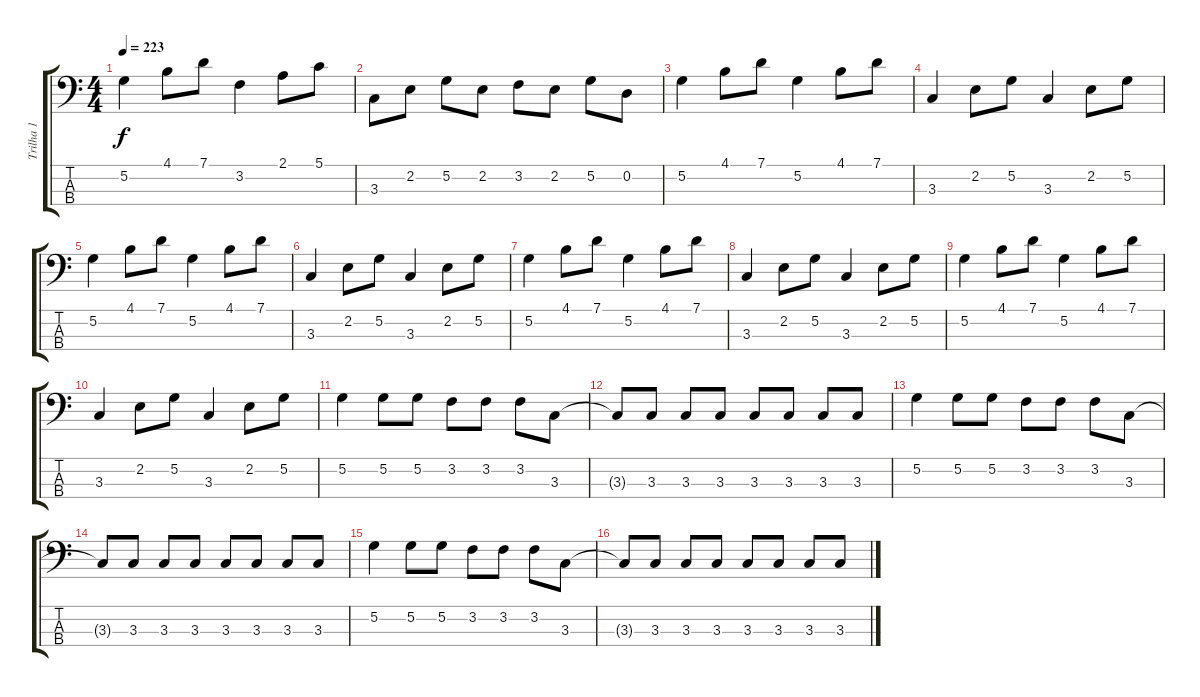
\track ("Trilha 1" "Trilha 1") {instrument electricbasspick}
\staff {score tabs}
\tuning (G2 D2 A1 E1) {hide}
\ts (4 4)
\tempo 223
\clef f4
\ks c
5.2.4{dy f} 4.1.8 7.1.8 3.2.4 2.1.8 5.1.8 |
3.3.8 2.2.8 5.2.8 2.2.8 3.2.8 2.2.8 5.2.8 0.2.8 |
5.2.4 4.1.8 7.1.8 5.2.4 4.1.8 7.1.8 |
3.3.4 2.2.8 5.2.8 3.3.4 2.2.8 5.2.8 |
5.2.4 4.1.8 7.1.8 5.2.4 4.1.8 7.1.8 |
3.3.4 2.2.8 5.2.8 3.3.4 2.2.8 5.2.8 |
5.2.4 4.1.8 7.1.8 5.2.4 4.1.8 7.1.8 |
3.3.4 2.2.8 5.2.8 3.3.4 2.2.8 5.2.8 |
5.2.4 4.1.8 7.1.8 5.2.4 4.1.8 7.1.8 |
3.3.4 2.2.8 5.2.8 3.3.4 2.2.8 5.2.8 |
5.2.4 5.2.8 5.2.8 3.2.8 3.2.8 3.2.8 3.3.8 |
3.3{t}.8 3.3.8 3.3.8 3.3.8 3.3.8 3.3.8 3.3.8 3.3.8 |
5.2.4 5.2.8 5.2.8 3.2.8 3.2.8 3.2.8 3.3.8 |
3.3{t}.8 3.3.8 3.3.8 3.3.8 3.3.8 3.3.8 3.3.8 3.3.8 |
5.2.4 5.2.8 5.2.8 3.2.8 3.2.8 3.2.8 3.3.8 |
3.3{t}.8 3.3.8 3.3.8 3.3.8 3.3.8 3.3.8 3.3.8 3.3.8
